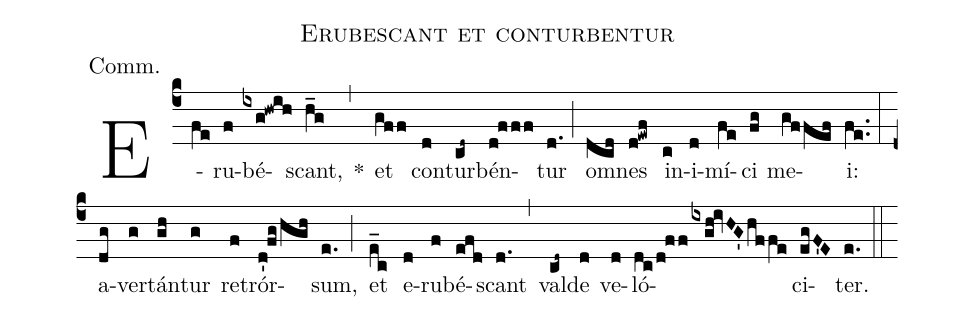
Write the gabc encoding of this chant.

name:Erubescant et conturbentur;
annotation:Comm.;
mode:4;
office-part:Communion;
%%
(c4)
E(fe)ru(f)bé(ixg!hwih)scant,(h_g) *(,)
et(gff) con(d)tur(cd~)bén(d!fff)tur(d.) (;)
o(dcd)mnes(d!ewf) in(c)i(d)mí(fe)ci(fg) me(gffef)i:(fe..) (:)
a(dg)ver(g)tán(gh)tur(g) re(f)trór(d'!fg/hgh)sum,(e.) (;)
et(e_c) e(d)ru(f)bé(efd)scant(d.) (,)
val(cd~)de(d) ve(d)ló(dc/d!ff/ixgh!ivHG'hffe)ci(egF'E)ter.(e.) (::)
